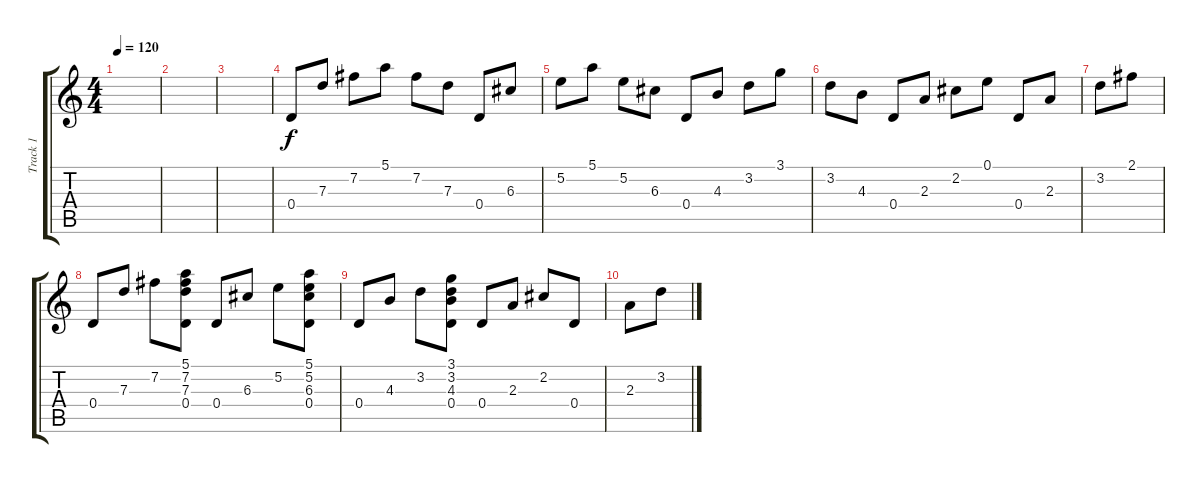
\track ("Track 1" "Track 1") {instrument electricguitarclean}
\staff {score tabs}
\tuning (E4 B3 G3 D3 A2 E2) {hide}
\ts (4 4)
\tempo 120
\clef g2
\ks c
|
|
|
0.4.8 7.3.8 7.2.8 5.1.8 7.2.8 7.3.8 0.4.8 6.3.8 |
5.2.8 5.1.8 5.2.8 6.3.8 0.4.8 4.3.8 3.2.8 3.1.8 |
3.2.8 4.3.8 0.4.8 2.3.8 2.2.8 0.1.8 0.4.8 2.3.8 |
3.2.8 2.1.8 |
0.4.8 7.3.8 7.2.8 (5.1 7.2 7.3 0.4).8 0.4.8 6.3.8 5.2.8 (5.1 5.2 6.3 0.4).8 |
0.4.8 4.3.8 3.2.8 (3.1 3.2 4.3 0.4).8 0.4.8 2.3.8 2.2.8 0.4.8 |
2.3.8 3.2.8
